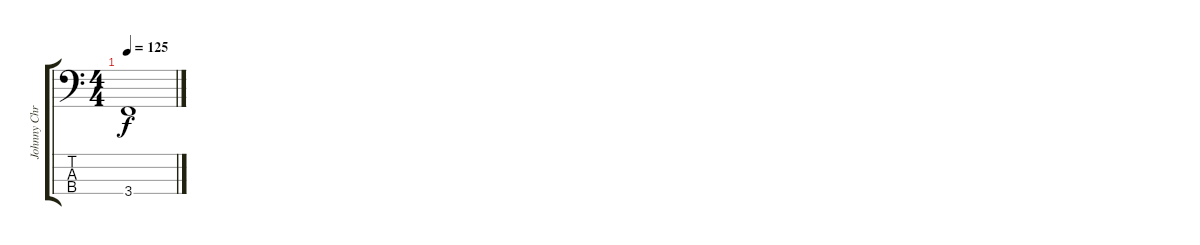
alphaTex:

\track ("Johnny Christ" "Johnny Chr") {instrument electricbasspick}
\staff {score tabs}
\tuning (G2 D2 A1 D1) {hide}
\ts (4 4)
\tempo 125
\clef f4
\ks c
3.4{t}.1{dy f}
